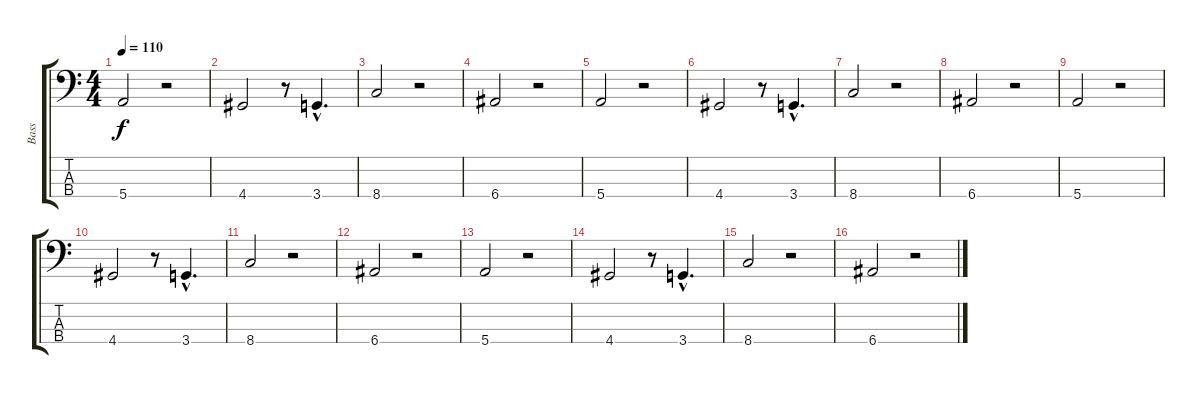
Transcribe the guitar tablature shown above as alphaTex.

\track ("Bass" "Bass") {instrument electricbassfinger}
\staff {score tabs}
\tuning (G2 D2 A1 E1) {hide}
\ts (4 4)
\tempo 110
\clef f4
\ks c
5.4.2{dy f} r.2 |
4.4.2 r.8 3.4{hac}.4{d} |
8.4.2 r.2 |
6.4.2 r.2 |
5.4.2 r.2 |
4.4.2 r.8 3.4{hac}.4{d} |
8.4.2 r.2 |
6.4.2 r.2 |
5.4.2 r.2 |
4.4.2 r.8 3.4{hac}.4{d} |
8.4.2 r.2 |
6.4.2 r.2 |
5.4.2 r.2 |
4.4.2 r.8 3.4{hac}.4{d} |
8.4.2 r.2 |
6.4.2 r.2
